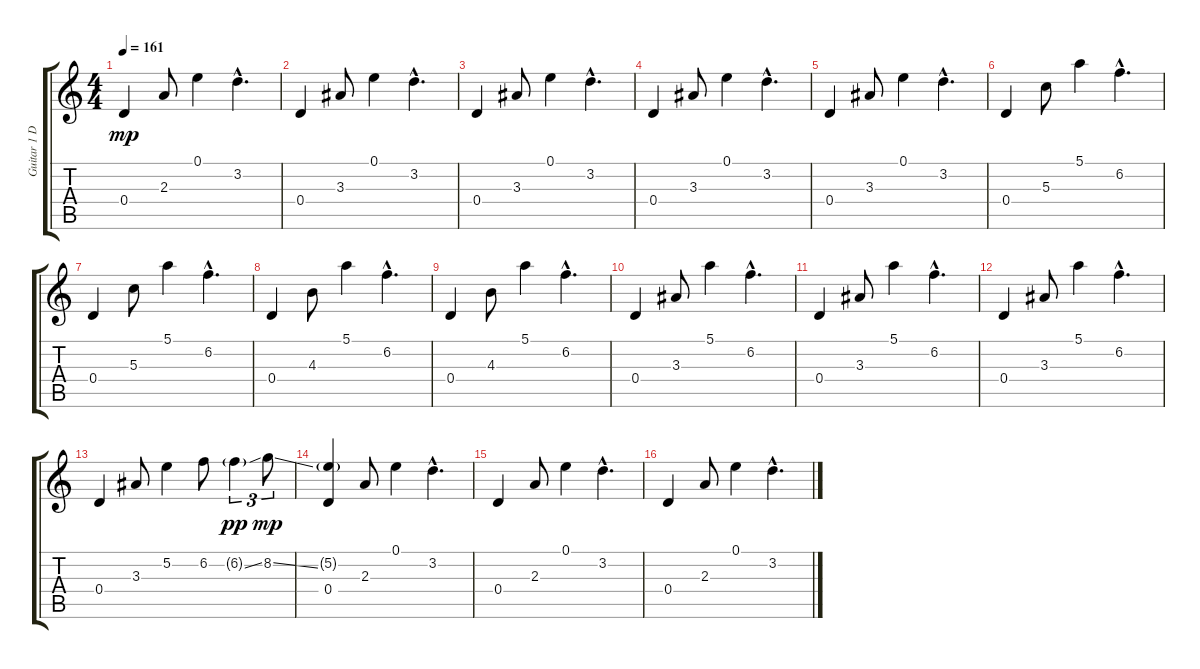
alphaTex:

\track ("Guitar 1 Drop D" "Guitar 1 D") {instrument electricguitarclean}
\staff {score tabs}
\tuning (E4 B3 G3 D3 A2 D2) {hide}
\ts (4 4)
\tempo 161
\clef g2
\ks c
0.4.4{dy mp} 2.3.8 0.1.4 3.2{hac}.4{d} |
0.4.4 3.3.8 0.1.4 3.2{hac}.4{d} |
0.4.4 3.3.8 0.1.4 3.2{hac}.4{d} |
0.4.4 3.3.8 0.1.4 3.2{hac}.4{d} |
0.4.4 3.3.8 0.1.4 3.2{hac}.4{d} |
0.4.4 5.3.8 5.1.4 6.2{hac}.4{d} |
0.4.4 5.3.8 5.1.4 6.2{hac}.4{d} |
0.4.4 4.3.8 5.1.4 6.2{hac}.4{d} |
0.4.4 4.3.8 5.1.4 6.2{hac}.4{d} |
0.4.4 3.3.8 5.1.4 6.2{hac}.4{d} |
0.4.4 3.3.8 5.1.4 6.2{hac}.4{d} |
0.4.4 3.3.8 5.1.4 6.2{hac}.4{d} |
0.4.4 3.3.8 5.2.4 6.2.8 6.2{ss g}.4{tu (3 2) dy pp} 8.2{ss}.8{tu (3 2) dy mp} |
(5.2{g} 0.4).4{volume 14} 2.3.8 0.1.4 3.2{hac}.4{d} |
0.4.4 2.3.8 0.1.4 3.2{hac}.4{d} |
0.4.4 2.3.8 0.1.4 3.2{hac}.4{d}
